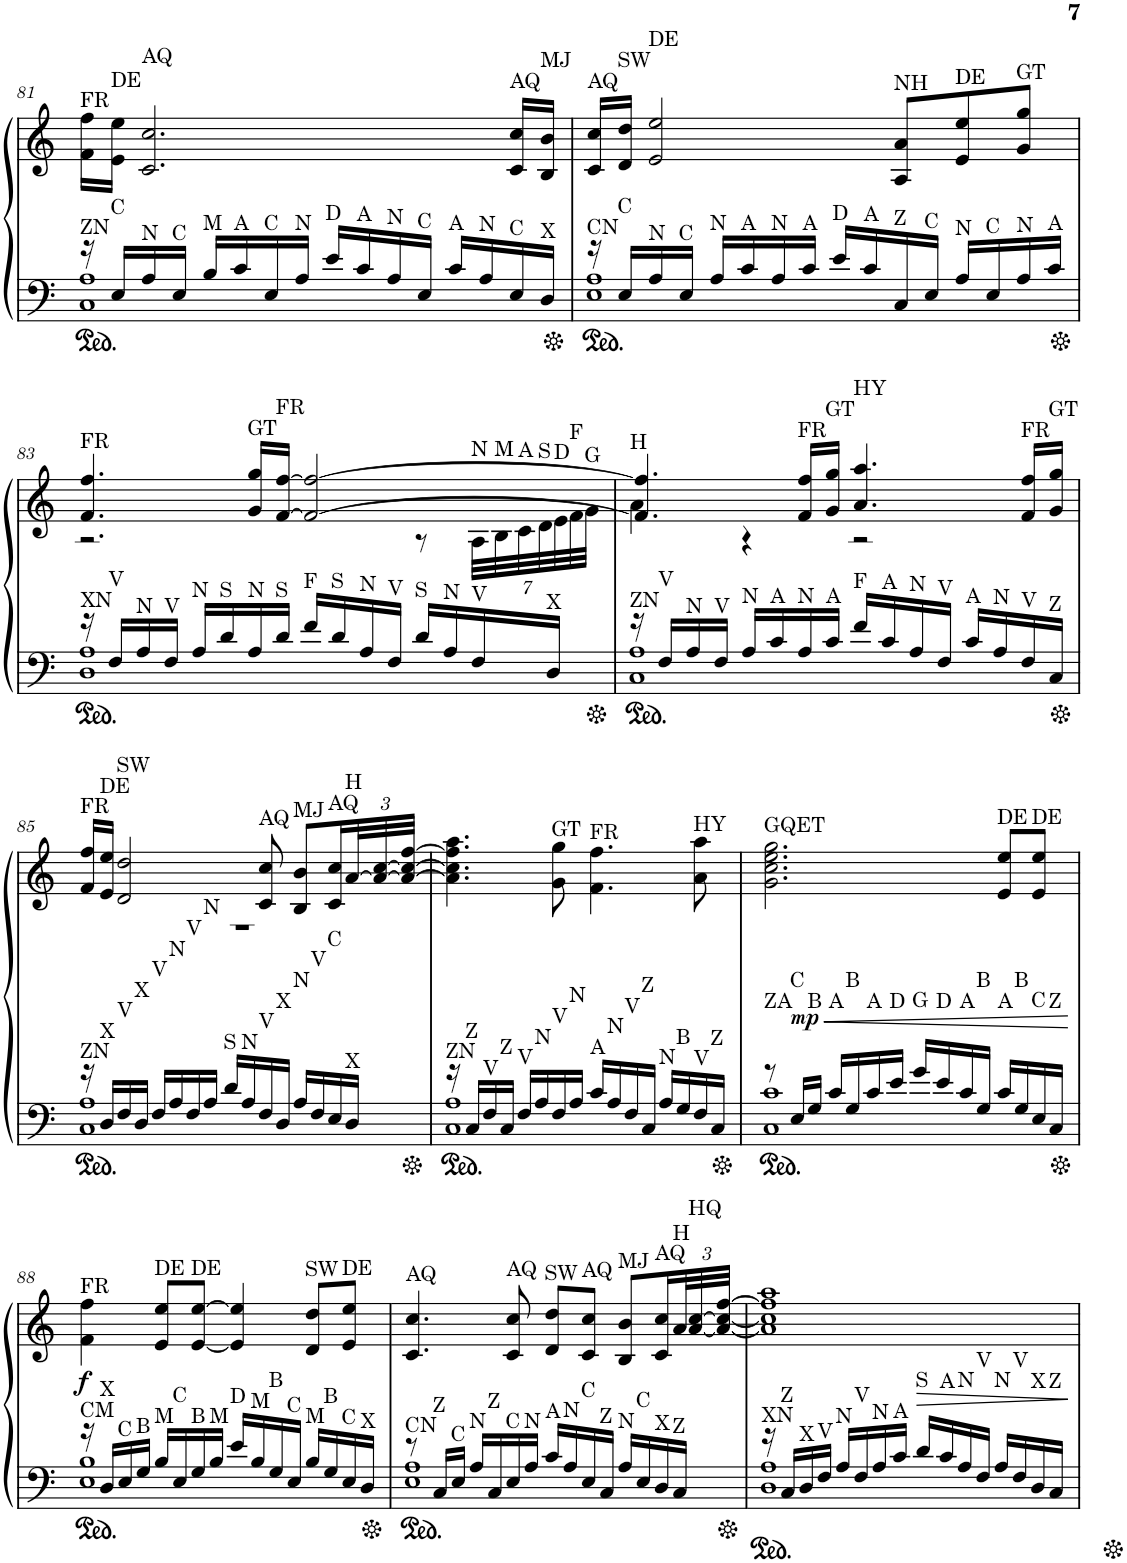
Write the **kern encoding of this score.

**kern	**kern	**dynam
*part1	*part1	*part1
*staff2	*staff1	*staff1/2
*I"Piano	*	*
*I'Pno.	*	*
!!LO:PB:g=z
*clefF4	*clefG2	*
*k[]	*k[]	*
*M4/4	*M4/4	*
=81	=81	=81
*^	*	*
!	!	!LO:TX:a:t=FR	!
!LO:TX:a:t=ZN	!	!	!
16r	1C 1A	16f\ 16ff\LL	.
!	!	!LO:TX:a:t=DE	!
!LO:TX:a:t=C	!	!	!
16E/LL	.	16e\ 16ee\JJ	.
!	!	!LO:TX:a:t=AQ	!
!LO:TX:a:t=N	!	!	!
16A/	.	2.c/ 2.cc/	.
!LO:TX:a:t=C	!	!	!
16E/JJ	.	.	.
!LO:TX:a:t=M	!	!	!
16B/LL	.	.	.
!LO:TX:a:t=A	!	!	!
16c/	.	.	.
!LO:TX:a:t=C	!	!	!
16E/	.	.	.
!LO:TX:a:t=N	!	!	!
16A/JJ	.	.	.
!LO:TX:a:t=D	!	!	!
16e/LL	.	.	.
!LO:TX:a:t=A	!	!	!
16c/	.	.	.
!LO:TX:a:t=N	!	!	!
16A/	.	.	.
!LO:TX:a:t=C	!	!	!
16E/JJ	.	.	.
!LO:TX:a:t=A	!	!	!
16c/LL	.	.	.
!LO:TX:a:t=N	!	!	!
16A/	.	.	.
!	!	!LO:TX:a:t=AQ	!
!LO:TX:a:t=C	!	!	!
16E/	.	16c/ 16cc/LL	.
!	!	!LO:TX:a:t=MJ	!
!LO:TX:a:t=X	!	!	!
16D/JJ	.	16B/ 16b/JJ	.
=82	=82	=82	=82
!	!	!LO:TX:a:t=AQ	!
!LO:TX:a:t=CN	!	!	!
16r	1E 1A	16c/ 16cc/LL	.
!	!	!LO:TX:a:t=SW	!
!LO:TX:a:t=C	!	!	!
16E/LL	.	16d/ 16dd/JJ	.
!	!	!LO:TX:a:t=DE	!
!LO:TX:a:t=N	!	!	!
16A/	.	2e/ 2ee/	.
!LO:TX:a:t=C	!	!	!
16E/JJ	.	.	.
!LO:TX:a:t=N	!	!	!
16A/LL	.	.	.
!LO:TX:a:t=A	!	!	!
16c/	.	.	.
!LO:TX:a:t=N	!	!	!
16A/	.	.	.
!LO:TX:a:t=A	!	!	!
16c/JJ	.	.	.
!LO:TX:a:t=D	!	!	!
16e/LL	.	.	.
!LO:TX:a:t=A	!	!	!
16c/	.	.	.
!	!	!LO:TX:a:t=NH	!
!LO:TX:a:t=Z	!	!	!
16C/	.	8A/ 8a/L	.
!LO:TX:a:t=C	!	!	!
16E/JJ	.	.	.
!	!	!LO:TX:a:t=DE	!
!LO:TX:a:t=N	!	!	!
16A/LL	.	8e/ 8ee/	.
!LO:TX:a:t=C	!	!	!
16E/	.	.	.
!	!	!LO:TX:a:t=GT	!
!LO:TX:a:t=N	!	!	!
16A/	.	8g/ 8gg/J	.
!LO:TX:a:t=A	!	!	!
16c/JJ	.	.	.
!!LO:LB:g=z
=83	=83	=83	=83
*	*	*^	*
!	!	!LO:TX:a:t=FR	!	!
!LO:TX:a:t=XN	!	!	!	!
16r	1D 1A	4.f/ 4.ff/	2.r	.
!LO:TX:a:t=V	!	!	!	!
16F/LL	.	.	.	.
!LO:TX:a:t=N	!	!	!	!
16A/	.	.	.	.
!LO:TX:a:t=V	!	!	!	!
16F/JJ	.	.	.	.
!LO:TX:a:t=N	!	!	!	!
16A/LL	.	.	.	.
!LO:TX:a:t=S	!	!	!	!
16d/	.	.	.	.
!	!	!LO:TX:a:t=GT	!	!
!LO:TX:a:t=N	!	!	!	!
16A/	.	16g/ 16gg/LL	.	.
!	!	!LO:TX:a:t=FR	!	!
!LO:TX:a:t=S	!	!	!	!
16d/JJ	.	[16f/ [16ff/JJ	.	.
!LO:TX:a:t=F	!	!	!	!
16f/LL	.	2f/_ 2ff/_	.	.
!LO:TX:a:t=S	!	!	!	!
16d/	.	.	.	.
!LO:TX:a:t=N	!	!	!	!
16A/	.	.	.	.
!LO:TX:a:t=V	!	!	!	!
16F/JJ	.	.	.	.
!LO:TX:a:t=S	!	!	!	!
16d/LL	.	.	8r	.
!LO:TX:a:t=N	!	!	!	!
16A/	.	.	.	.
*	*	*	*Xbrackettup	*
!	!	!	!LO:TX:a:t=N	!
!LO:TX:a:t=V	!	!	!	!
16F/	.	.	56A\LLL	.
!	!	!	!LO:TX:a:t=M	!
.	.	.	56B\	.
!	!	!	!LO:TX:a:t=A	!
.	.	.	56c\	.
!	!	!	!LO:TX:a:t=S	!
.	.	.	56d\	.
!LO:TX:a:t=X	!	!	!	!
16D/JJ	.	.	.	.
!	!	!	!LO:TX:a:t=D	!
.	.	.	56e\	.
!	!	!	!LO:TX:a:t=F	!
.	.	.	56f\	.
!	!	!	!LO:TX:a:t=G	!
.	.	.	56g\JJJ	.
=84	=84	=84	=84	=84
!	!	!LO:TX:a:t=H	!	!
!LO:TX:a:t=ZN	!	!	!	!
16r	1C 1A	4.f/] 4.ff/]	4a\	.
!LO:TX:a:t=V	!	!	!	!
16F/LL	.	.	.	.
!LO:TX:a:t=N	!	!	!	!
16A/	.	.	.	.
!LO:TX:a:t=V	!	!	!	!
16F/JJ	.	.	.	.
!LO:TX:a:t=N	!	!	!	!
16A/LL	.	.	4r	.
!LO:TX:a:t=A	!	!	!	!
16c/	.	.	.	.
!	!	!LO:TX:a:t=FR	!	!
!LO:TX:a:t=N	!	!	!	!
16A/	.	16f/ 16ff/LL	.	.
!	!	!LO:TX:a:t=GT	!	!
!LO:TX:a:t=A	!	!	!	!
16c/JJ	.	16g/ 16gg/JJ	.	.
!	!	!LO:TX:a:t=HY	!	!
!LO:TX:a:t=F	!	!	!	!
16f/LL	.	4.a/ 4.aa/	2r	.
!LO:TX:a:t=A	!	!	!	!
16c/	.	.	.	.
!LO:TX:a:t=N	!	!	!	!
16A/	.	.	.	.
!LO:TX:a:t=V	!	!	!	!
16F/JJ	.	.	.	.
!LO:TX:a:t=A	!	!	!	!
16c/LL	.	.	.	.
!LO:TX:a:t=N	!	!	!	!
16A/	.	.	.	.
!	!	!LO:TX:a:t=FR	!	!
!LO:TX:a:t=V	!	!	!	!
16F/	.	16f/ 16ff/LL	.	.
!	!	!LO:TX:a:t=GT	!	!
!LO:TX:a:t=Z	!	!	!	!
16C/JJ	.	16g/ 16gg/JJ	.	.
!!LO:LB:g=z	!!
=85	=85	=85	=85	=85
!	!	!LO:TX:a:t=FR	!	!
!LO:TX:a:t=ZN	!	!	!	!
16r	1C 1A	16f/ 16ff/LL	1r	.
!	!	!LO:TX:a:t=DE	!	!
!LO:TX:a:t=X	!	!	!	!
16D/LL	.	16e/ 16ee/JJ	.	.
!	!	!LO:TX:a:t=SW	!	!
!LO:TX:a:t=V	!	!	!	!
16F/	.	2d/ 2dd/	.	.
!LO:TX:a:t=X	!	!	!	!
16D/JJ	.	.	.	.
!LO:TX:a:t=V	!	!	!	!
16F/LL	.	.	.	.
!LO:TX:a:t=N	!	!	!	!
16A/	.	.	.	.
!LO:TX:a:t=V	!	!	!	!
16F/	.	.	.	.
!LO:TX:a:t=N	!	!	!	!
16A/JJ	.	.	.	.
!LO:TX:a:t=S	!	!	!	!
16d/LL	.	.	.	.
!LO:TX:a:t=N	!	!	!	!
16A/	.	.	.	.
!	!	!LO:TX:a:t=AQ	!	!
!LO:TX:a:t=V	!	!	!	!
16F/	.	8c/ 8cc/	.	.
!LO:TX:a:t=X	!	!	!	!
16D/JJ	.	.	.	.
!	!	!LO:TX:a:t=MJ	!	!
!LO:TX:a:t=N	!	!	!	!
16A/LL	.	8B/ 8b/L	.	.
!LO:TX:a:t=V	!	!	!	!
16F/	.	.	.	.
!	!	!LO:TX:a:t=AQ	!	!
!LO:TX:a:t=C	!	!	!	!
16E/	.	16c/ 16cc/L	.	.
!	!	!LO:TX:a:t=H	!	!
!LO:TX:a:t=X	!	!	!	!
16D/JJ	.	[48a/L	.	.
.	.	48a/_ [48cc/	.	.
.	.	48a/_ 48cc/_ [48ff/JJJ	.	.
*	*	*v	*v	*
=86	=86	=86	=86
!LO:TX:a:t=ZN	!	!	!
16r	1C 1A	4.a\] 4.cc\] 4.ff\] 4.aa\	.
!LO:TX:a:t=Z	!	!	!
16C/LL	.	.	.
!LO:TX:a:t=V	!	!	!
16F/	.	.	.
!LO:TX:a:t=Z	!	!	!
16C/JJ	.	.	.
!LO:TX:a:t=V	!	!	!
16F/LL	.	.	.
!LO:TX:a:t=N	!	!	!
16A/	.	.	.
!	!	!LO:TX:a:t=GT	!
!LO:TX:a:t=V	!	!	!
16F/	.	8g\ 8gg\	.
!LO:TX:a:t=N	!	!	!
16A/JJ	.	.	.
!	!	!LO:TX:a:t=FR	!
!LO:TX:a:t=A	!	!	!
16c/LL	.	4.f\ 4.ff\	.
!LO:TX:a:t=N	!	!	!
16A/	.	.	.
!LO:TX:a:t=V	!	!	!
16F/	.	.	.
!LO:TX:a:t=Z	!	!	!
16C/JJ	.	.	.
!LO:TX:a:t=N	!	!	!
16A/LL	.	.	.
!LO:TX:a:t=B	!	!	!
16G/	.	.	.
!	!	!LO:TX:a:t=HY	!
!LO:TX:a:t=V	!	!	!
16F/	.	8a\ 8aa\	.
!LO:TX:a:t=Z	!	!	!
16C/JJ	.	.	.
=87	=87	=87	=87
!	!	!LO:TX:a:t=GQET	!
!LO:TX:a:t=ZA	!	!	!
8r	1C 1c	2.g\ 2.cc\ 2.ee\ 2.gg\	.
!LO:TX:a:t=C	!	!	!
!LO:TX:a:i:t=<sym>dynamicMezzo</sym>	!	!	!
!	!	!	!LO:DY:a=2
16E/LL	.	.	p
!LO:TX:a:t=B	!	!	!
16G/JJ	.	.	.
!LO:TX:a:t=A	!	!	!
16c/LL	.	.	.
!LO:TX:a:t=B	!	!	!
16G/	.	.	.
!LO:TX:a:t=A	!	!	!
16c/	.	.	.
!LO:TX:a:t=D	!	!	!
16e/JJ	.	.	.
!LO:TX:a:t=G	!	!	!
16g/LL	.	.	.
!LO:TX:a:t=D	!	!	!
16e/	.	.	.
!LO:TX:a:t=A	!	!	!
16c/	.	.	.
!LO:TX:a:t=B	!	!	!
16G/JJ	.	.	.
!	!	!LO:TX:a:t=DE	!
!LO:TX:a:t=A	!	!	!
16c/LL	.	8e/ 8ee/L	.
!LO:TX:a:t=B	!	!	!
16G/	.	.	.
!	!	!LO:TX:a:t=DE	!
!LO:TX:a:t=C	!	!	!
16E/	.	8e/ 8ee/J	.
!LO:TX:a:t=Z	!	!	!
16C/JJ	.	.	.
!!LO:LB:g=z
=88	=88	=88	=88
!	!	!LO:TX:a:t=FR	!
!LO:TX:a:t=CM	!	!	!
!	!	!	!LO:DY:b
16r	1E 1B	4f\ 4ff\	f
!LO:TX:a:t=X	!	!	!
16D/LL	.	.	.
!LO:TX:a:t=C	!	!	!
16E/	.	.	.
!LO:TX:a:t=B	!	!	!
16G/JJ	.	.	.
!	!	!LO:TX:a:t=DE	!
!LO:TX:a:t=M	!	!	!
16B/LL	.	8e/ 8ee/L	.
!LO:TX:a:t=C	!	!	!
16E/	.	.	.
!	!	!LO:TX:a:t=DE	!
!LO:TX:a:t=B	!	!	!
16G/	.	[8e/ [8ee/J	.
!LO:TX:a:t=M	!	!	!
16B/JJ	.	.	.
!LO:TX:a:t=D	!	!	!
16e/LL	.	4e/] 4ee/]	.
!LO:TX:a:t=M	!	!	!
16B/	.	.	.
!LO:TX:a:t=B	!	!	!
16G/	.	.	.
!LO:TX:a:t=C	!	!	!
16E/JJ	.	.	.
!	!	!LO:TX:a:t=SW	!
!LO:TX:a:t=M	!	!	!
16B/LL	.	8d/ 8dd/L	.
!LO:TX:a:t=B	!	!	!
16G/	.	.	.
!	!	!LO:TX:a:t=DE	!
!LO:TX:a:t=C	!	!	!
16E/	.	8e/ 8ee/J	.
!LO:TX:a:t=X	!	!	!
16D/JJ	.	.	.
=89	=89	=89	=89
!	!	!LO:TX:a:t=AQ	!
!LO:TX:a:t=CN	!	!	!
8r	1E 1A	4.c/ 4.cc/	.
!LO:TX:a:t=Z	!	!	!
16C/LL	.	.	.
!LO:TX:a:t=C	!	!	!
16E/JJ	.	.	.
!LO:TX:a:t=N	!	!	!
16A/LL	.	.	.
!LO:TX:a:t=Z	!	!	!
16C/	.	.	.
!	!	!LO:TX:a:t=AQ	!
!LO:TX:a:t=C	!	!	!
16E/	.	8c/ 8cc/	.
!LO:TX:a:t=N	!	!	!
16A/JJ	.	.	.
!	!	!LO:TX:a:t=SW	!
!LO:TX:a:t=A	!	!	!
16c/LL	.	8d/ 8dd/L	.
!LO:TX:a:t=N	!	!	!
16A/	.	.	.
!	!	!LO:TX:a:t=AQ	!
!LO:TX:a:t=C	!	!	!
16E/	.	8c/ 8cc/J	.
!LO:TX:a:t=Z	!	!	!
16C/JJ	.	.	.
!	!	!LO:TX:a:t=MJ	!
!LO:TX:a:t=N	!	!	!
16A/LL	.	8B/ 8b/L	.
!LO:TX:a:t=C	!	!	!
16E/	.	.	.
!	!	!LO:TX:a:t=AQ	!
!LO:TX:a:t=X	!	!	!
16D/	.	16c/ 16cc/L	.
!	!	!LO:TX:a:t=H	!
!LO:TX:a:t=Z	!	!	!
16C/JJ	.	48a/L	.
!	!	!LO:TX:a:t=HQ	!
.	.	[48a/ [48cc/	.
.	.	48a/_ 48cc/_ [48ff/JJJ	.
=90	=90	=90	=90
!LO:TX:a:t=XN	!	!	!
16r	1D 1A	1a] 1cc] 1ff] 1aa	.
!LO:TX:a:t=Z	!	!	!
16C/LL	.	.	.
!LO:TX:a:t=X	!	!	!
16D/	.	.	.
!LO:TX:a:t=V	!	!	!
16F/JJ	.	.	.
!LO:TX:a:t=N	!	!	!
16A/LL	.	.	.
!LO:TX:a:t=V	!	!	!
16F/	.	.	.
!LO:TX:a:t=N	!	!	!
16A/	.	.	.
!LO:TX:a:t=A	!	!	!
16c/JJ	.	.	.
!LO:TX:a:t=S	!	!	!
16d/LL	.	.	.
!LO:TX:a:t=A	!	!	!
16c/	.	.	.
!LO:TX:a:t=N	!	!	!
16A/	.	.	.
!LO:TX:a:t=V	!	!	!
16F/JJ	.	.	.
!LO:TX:a:t=N	!	!	!
16A/LL	.	.	.
!LO:TX:a:t=V	!	!	!
16F/	.	.	.
!LO:TX:a:t=X	!	!	!
16D/	.	.	.
!LO:TX:a:t=Z	!	!	!
16C/JJ	.	.	.
*v	*v	*	*
=	=	=
*-	*-	*-
